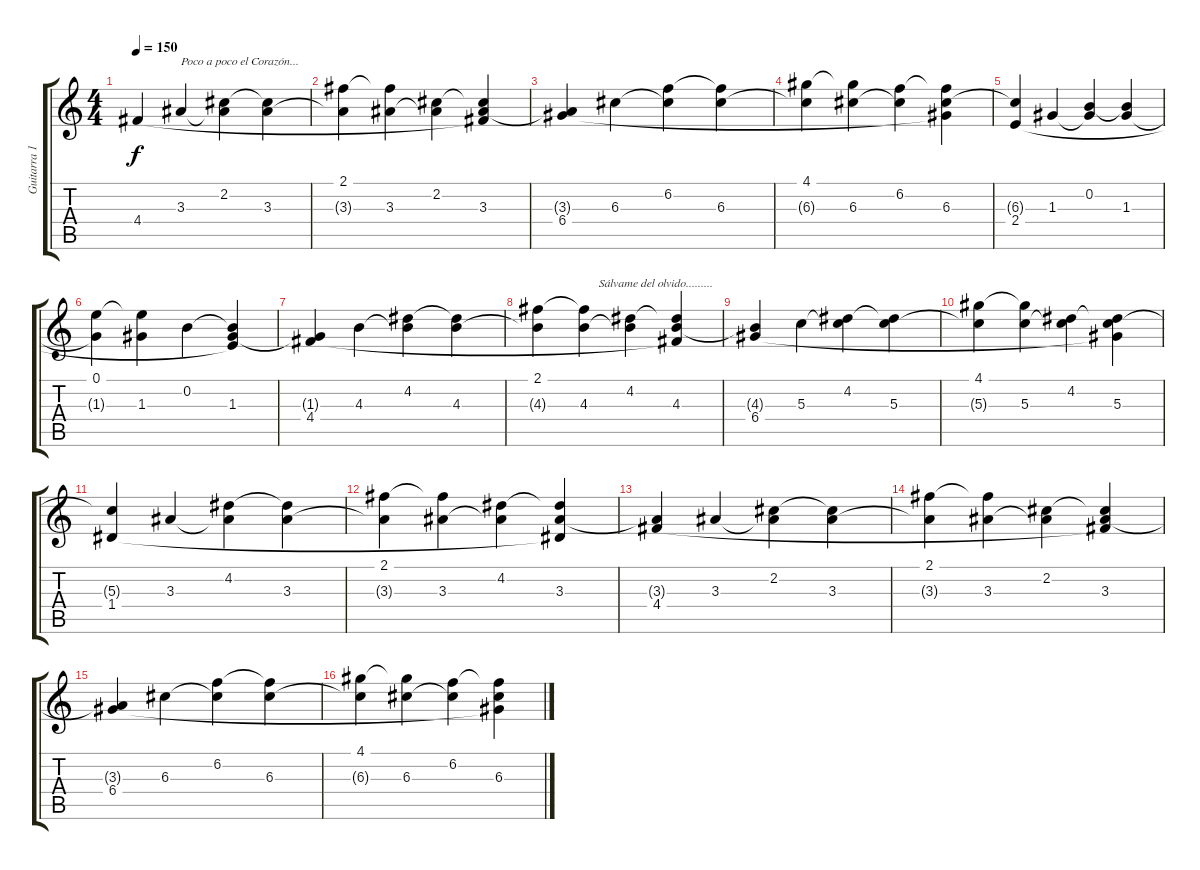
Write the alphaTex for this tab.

\track ("Guitarra 1" "Guitarra 1") {instrument acousticguitarsteel}
\staff {score tabs}
\tuning (E4 B3 G3 D3 A2 E2) {hide}
\ts (4 4)
\tempo 150
\clef g2
\ks c
4.4.4{dy f volume 8} 3.3.4{txt "Poco a poco el Corazón..."} (2.2 3.3{t}).4 (2.2{t} 3.3).4 |
(2.1 3.3{t}).4 (2.1{t} 3.3).4 (2.2 3.3{t}).4 (2.2{t} 3.3 4.4{t}).4 |
(3.3{t} 6.4).4 6.3.4 (6.2 6.3{t}).4 (6.2{t} 6.3).4 |
(4.1 6.3{t}).4 (4.1{t} 6.3).4 (6.2 6.3{t}).4 (6.2{t} 6.3 6.4{t}).4 |
(6.3{t} 2.4).4 1.3.4 (0.2 1.3{t}).4 (0.2{t} 1.3).4 |
(0.1 1.3{t}).4 (0.1{t} 1.3).4 0.2.4 (0.2{t} 1.3 2.4{t}).4 |
(1.3{t} 4.4).4 4.3.4 (4.2 4.3{t}).4 (4.2{t} 4.3).4 |
(2.1 4.3{t}).4 (2.1{t} 4.3).4{txt "     Sálvame del olvido........."} (4.2 4.3{t}).4 (4.2{t} 4.3 4.4{t}).4 |
(4.3{t} 6.4).4 5.3.4 (4.2 5.3{t}).4 (4.2{t} 5.3).4 |
(4.1 5.3{t}).4 (4.1{t} 5.3).4 (4.2 5.3{t}).4 (4.2{t} 5.3 6.4{t}).4 |
(5.3{t} 1.4).4 3.3.4 (4.2 3.3{t}).4 (4.2{t} 3.3).4 |
(2.1 3.3{t}).4 (2.1{t} 3.3).4 (4.2 3.3{t}).4 (4.2{t} 3.3 1.4{t}).4 |
(3.3{t} 4.4).4 3.3.4 (2.2 3.3{t}).4 (2.2{t} 3.3).4 |
(2.1 3.3{t}).4 (2.1{t} 3.3).4 (2.2 3.3{t}).4 (2.2{t} 3.3 4.4{t}).4 |
(3.3{t} 6.4).4 6.3.4 (6.2 6.3{t}).4 (6.2{t} 6.3).4 |
(4.1 6.3{t}).4 (4.1{t} 6.3).4 (6.2 6.3{t}).4 (6.2{t} 6.3 6.4{t}).4
